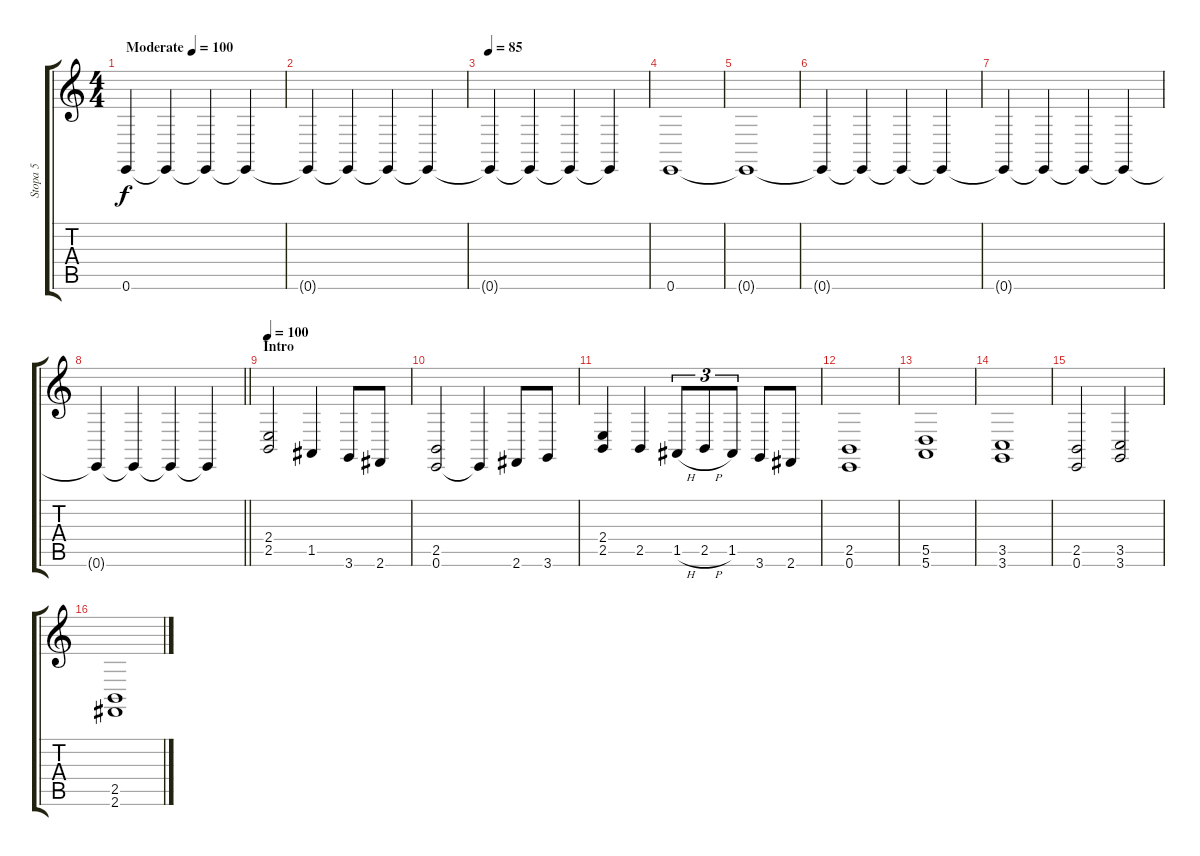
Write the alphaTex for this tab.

\track ("Stopa 5" "Stopa 5") {instrument choiraahs}
\staff {score tabs}
\tuning (E4 B3 G3 D3 A2 E2) {hide}
\ts (4 4)
\tempo (100 "Moderate")
\clef g2
\ks c
0.6.4{dy f volume 1 instrument choiraahs} 0.6{t}.4{volume 2} 0.6{t}.4{volume 3} 0.6{t}.4{volume 4} |
0.6{t}.4{volume 5} 0.6{t}.4{volume 6} 0.6{t}.4{volume 7} 0.6{t}.4{volume 10} |
\tempo 85
0.6{t}.4 0.6{t}.4 0.6{t}.4 0.6{t}.4 |
0.6.1 |
0.6{t}.1 |
0.6{t}.4 0.6{t}.4 0.6{t}.4 0.6{t}.4 |
0.6{t}.4 0.6{t}.4 0.6{t}.4 0.6{t}.4 |
\barLineRight lightlight
0.6{t}.4 0.6{t}.4 0.6{t}.4 0.6{t}.4 |
\section ("" "Intro")
\tempo 100
(2.4 2.5).2 1.5.4 3.6.8 2.6.8 |
(2.5 0.6).2 0.6{t}.4 2.6.8 3.6.8 |
(2.4 2.5).4 2.5.4 1.5{h}.8{tu (3 2)} 2.5{h}.8{tu (3 2)} 1.5.8{tu (3 2)} 3.6.8 2.6.8 |
(2.5 0.6).1 |
(5.5 5.6).1 |
(3.5 3.6).1 |
(2.5 0.6).2 (3.5 3.6).2 |
(2.5 2.6).1
